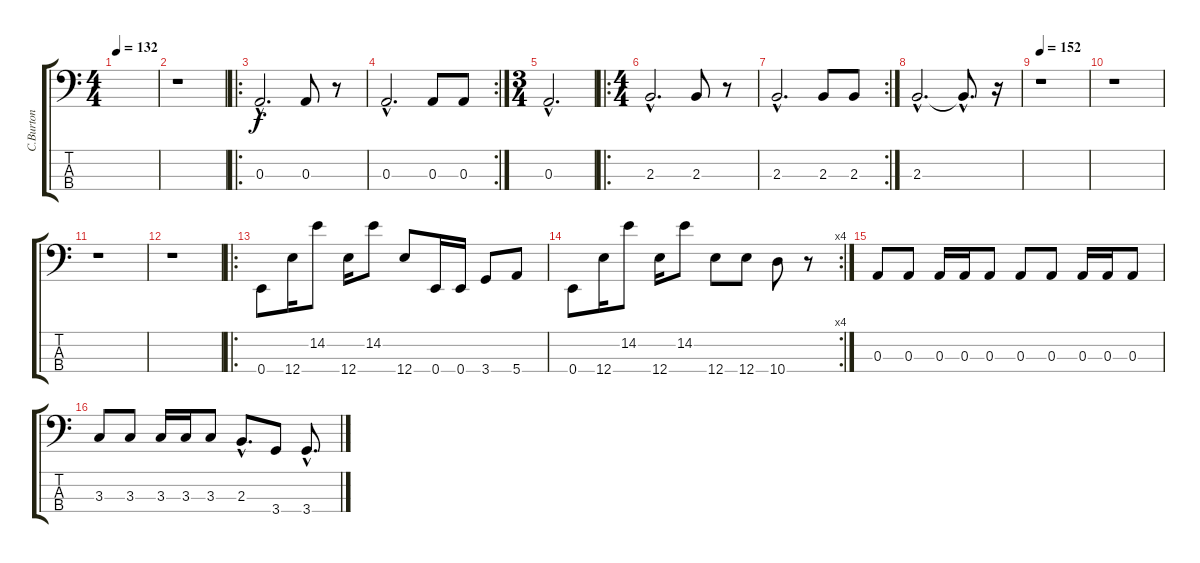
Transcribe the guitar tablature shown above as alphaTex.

\track ("C.Burton" "C.Burton") {instrument electricbassfinger}
\staff {score tabs}
\tuning (G2 D2 A1 E1) {hide}
\ts (4 4)
\tempo 132
\clef f4
\ks c
|
r.1 |
\ro
0.3{hac}.2{d} 0.3.8 r.8 |
\rc 2
0.3{hac}.2{d} 0.3.8 0.3.8 |
\ts (3 4)
0.3{hac}.2{d} |
\ro
\ts (4 4)
2.3{hac}.2{d} 2.3.8 r.8 |
\rc 2
2.3{hac}.2{d} 2.3.8 2.3.8 |
2.3{hac}.2{d} 2.3{hac t}.8{d} r.16 |
\tempo 152
r.1 |
r.1 |
r.1 |
r.1 |
\ro
0.4.8 12.4.16 14.2.8 12.4.16 14.2.8 12.4.8 0.4.16 0.4.16 3.4.8 5.4.8 |
\rc 4
0.4.8 12.4.16 14.2.8 12.4.16 14.2.8 12.4.8 12.4.8 10.4.8 r.8 |
0.3.8 0.3.8 0.3.16 0.3.16 0.3.8 0.3.8 0.3.8 0.3.16 0.3.16 0.3.8 |
3.3.8 3.3.8 3.3.16 3.3.16 3.3.8 2.3{hac}.8{d} 3.4.8 3.4{hac}.8{d}
